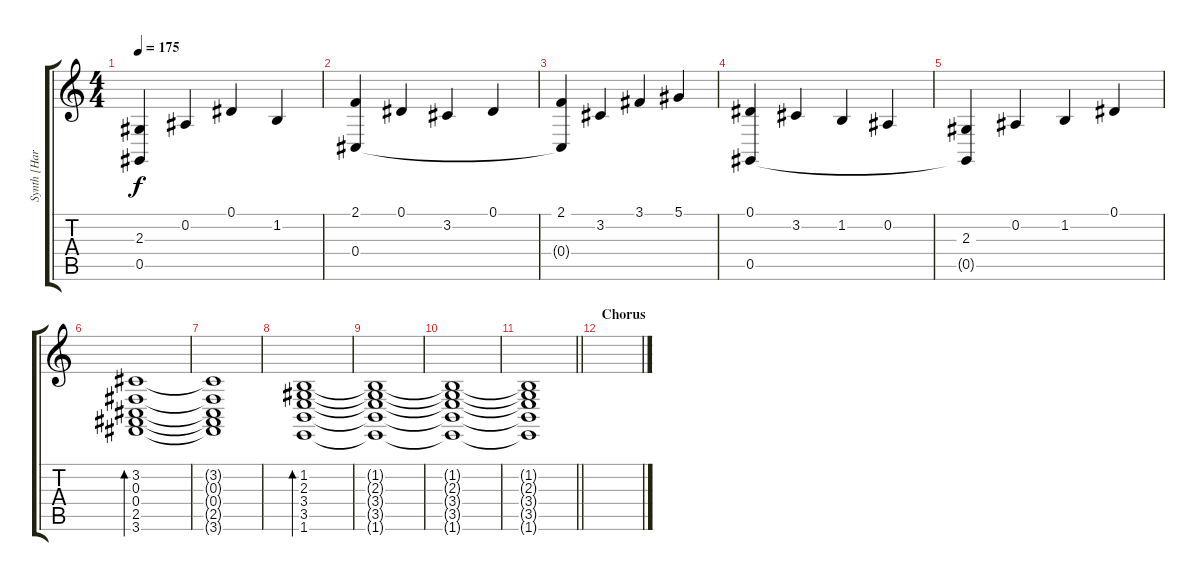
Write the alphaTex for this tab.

\track ("Synth [Harpsichord]" "Synth [Har") {instrument harpsichord}
\staff {score tabs}
\tuning (Eb4 Bb3 Gb3 Db3 Ab2 Eb2) {hide}
\ts (4 4)
\tempo 175
\clef g2
\ks c
(2.3 0.5{t}).4{dy f} 0.2.4 0.1.4 1.2.4 |
(2.1 0.4).4 0.1.4 3.2.4 0.1.4 |
(2.1 0.4{t}).4 3.2.4 3.1.4 5.1.4 |
(0.1 0.5).4 3.2.4 1.2.4 0.2.4 |
(2.3 0.5{t}).4 0.2.4 1.2.4 0.1.4 |
(3.2 0.3 0.4 2.5 3.6).1{bd 240} |
(3.2{t} 0.3{t} 0.4{t} 2.5{t} 3.6{t}).1 |
(1.2 2.3 3.4 3.5 1.6).1{bd 240} |
(1.2{t} 2.3{t} 3.4{t} 3.5{t} 1.6{t}).1 |
(1.2{t} 2.3{t} 3.4{t} 3.5{t} 1.6{t}).1 |
\barLineRight lightlight
(1.2{t} 2.3{t} 3.4{t} 3.5{t} 1.6{t}).1 |
\section ("" "Chorus")
